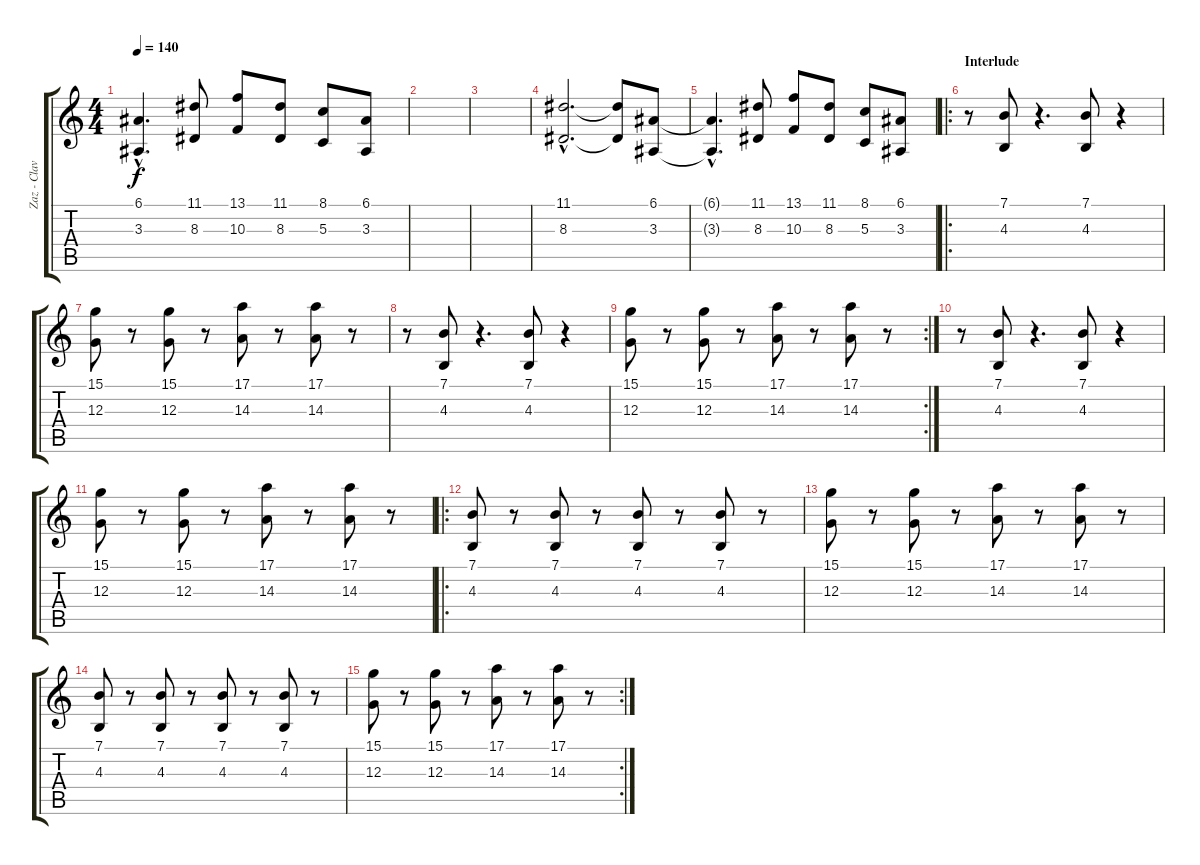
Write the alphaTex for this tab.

\track ("Zaz - Clavier (string)" "Zaz - Clav") {instrument stringensemble1}
\staff {score tabs}
\tuning (E4 B3 G3 D3 A2 E2) {hide}
\ts (4 4)
\tempo 140
\clef g2
\ks c
(6.1{hac t} 3.3{hac t}).4{d dy f} (11.1 8.3).8 (13.1 10.3).8 (11.1 8.3).8 (8.1 5.3).8 (6.1 3.3).8 |
|
|
(11.1{hac} 8.3{hac}).2{d} (11.1{t} 8.3{t}).8 (6.1 3.3).8 |
(6.1{hac t} 3.3{hac t}).4{d} (11.1 8.3).8 (13.1 10.3).8 (11.1 8.3).8 (8.1 5.3).8 (6.1 3.3).8 |
\ro
\section ("" "Interlude")
r.8 (7.1 4.3).8 r.4{d} (7.1 4.3).8 r.4 |
(15.1 12.3).8 r.8 (15.1 12.3).8 r.8 (17.1 14.3).8 r.8 (17.1 14.3).8 r.8 |
r.8 (7.1 4.3).8 r.4{d} (7.1 4.3).8 r.4 |
\rc 2
(15.1 12.3).8 r.8 (15.1 12.3).8 r.8 (17.1 14.3).8 r.8 (17.1 14.3).8 r.8 |
r.8 (7.1 4.3).8 r.4{d} (7.1 4.3).8 r.4 |
(15.1 12.3).8 r.8 (15.1 12.3).8 r.8 (17.1 14.3).8 r.8 (17.1 14.3).8 r.8 |
\ro
(7.1 4.3).8 r.8 (7.1 4.3).8 r.8 (7.1 4.3).8 r.8 (7.1 4.3).8 r.8 |
(15.1 12.3).8 r.8 (15.1 12.3).8 r.8 (17.1 14.3).8 r.8 (17.1 14.3).8 r.8 |
(7.1 4.3).8 r.8 (7.1 4.3).8 r.8 (7.1 4.3).8 r.8 (7.1 4.3).8 r.8 |
\rc 2
(15.1 12.3).8 r.8 (15.1 12.3).8 r.8 (17.1 14.3).8 r.8 (17.1 14.3).8 r.8
